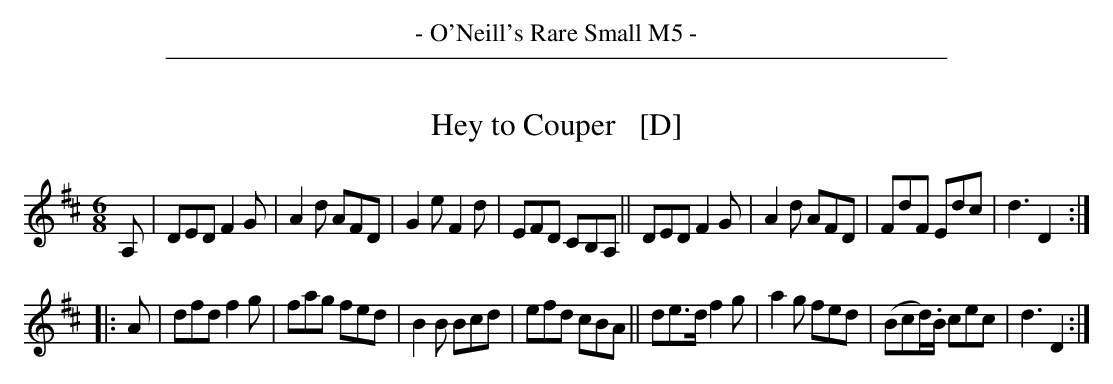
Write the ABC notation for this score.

X:1
T: Hey to Couper   [D]
M: 6/8
L: 1/8
K: D
A, |\
DED F2G | A2d AFD | G2e F2d | EFD CB,A, ||\
DED F2G | A2d AFD | FdF Edc | d3 D2 :|
|: A |\
dfd f2g | fag fed | B2B Bcd | efd cBA ||\
de>d f2g | a2g fed | (Bcd/).B/ cec | d3 D2 :|
